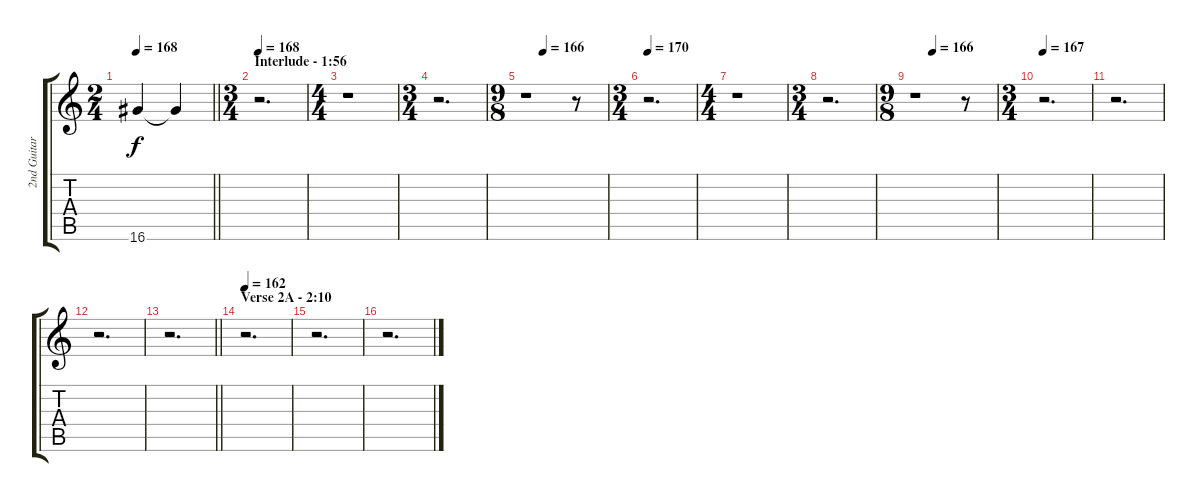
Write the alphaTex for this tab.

\track ("2nd Guitar" "2nd Guitar") {instrument distortionguitar}
\staff {score tabs}
\tuning (E4 B3 G3 D3 A2 E2) {hide}
\ts (2 4)
\tempo 168
\clef g2
\barLineRight lightlight
\ks c
16.6{t}.4{dy f} 16.6{t}.4 |
\ts (3 4)
\section ("" "Interlude - 1:56")
\tempo 168
r.2{d} |
\ts (4 4)
r.1 |
\ts (3 4)
r.2{d} |
\ts (9 8)
\tempo (166 0.2222222222222222)
r.1 r.8 |
\ts (3 4)
\tempo 170
r.2{d} |
\ts (4 4)
r.1 |
\ts (3 4)
r.2{d} |
\ts (9 8)
\tempo (166 0.2222222222222222)
r.1 r.8 |
\ts (3 4)
\tempo 167
r.2{d} |
r.2{d} |
r.2{d} |
\barLineRight lightlight
r.2{d} |
\section ("" "Verse 2A - 2:10")
\tempo 162
r.2{d} |
r.2{d} |
r.2{d}
